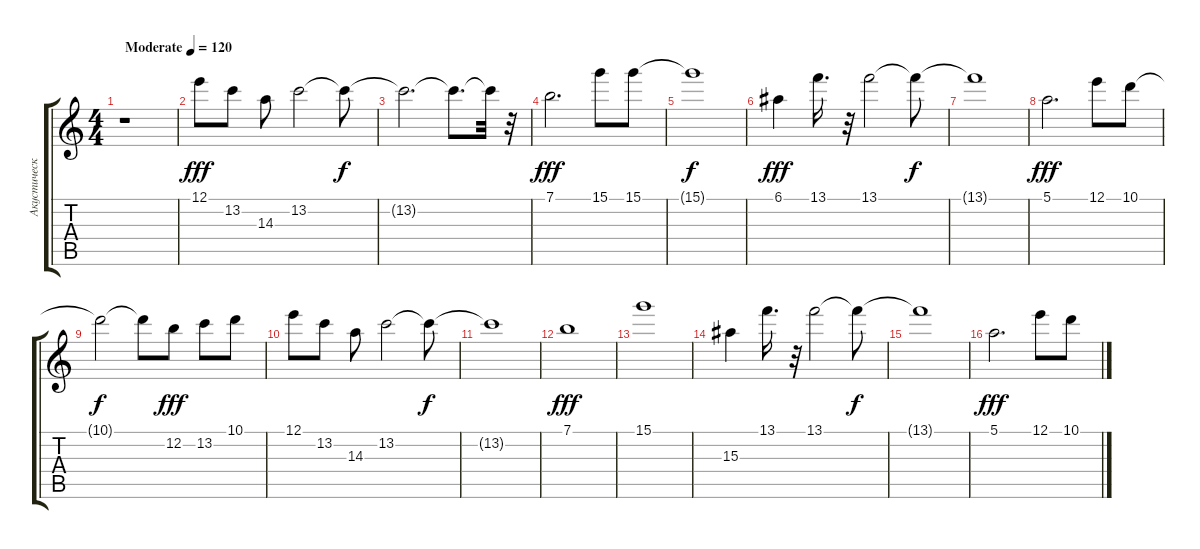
\track ("Акустический Гранд Роял" "Акустическ") {instrument distortionguitar}
\staff {score tabs}
\tuning (E4 B3 G3 D3 A2 E2) {hide}
\ts (4 4)
\tempo (120 "Moderate")
\clef g2
\ks c
r.1{dy fff instrument distortionguitar} |
12.1.8{instrument overdrivenguitar} 13.2.8 14.3.8 13.2.2 13.2{t}.8{dy f} |
13.2{t}.2{d} 13.2{t}.8{d} 13.2{t}.32 r.32 |
7.1.2{d dy fff} 15.1.8 15.1.8 |
15.1{t}.1{dy f} |
6.1.4{dy fff} 13.1.16{d} r.32 13.1.2 13.1{t}.8{dy f} |
13.1{t}.1 |
5.1.2{d dy fff} 12.1.8 10.1.8 |
10.1{t}.2{dy f} 10.1{t}.8 12.2.8{dy fff} 13.2.8 10.1.8 |
12.1.8 13.2.8 14.3.8 13.2.2 13.2{t}.8{dy f} |
13.2{t}.1 |
7.1.1{dy fff} |
15.1.1 |
15.3.4 13.1.16{d} r.32 13.1.2 13.1{t}.8{dy f} |
13.1{t}.1 |
5.1.2{d dy fff} 12.1.8 10.1.8
